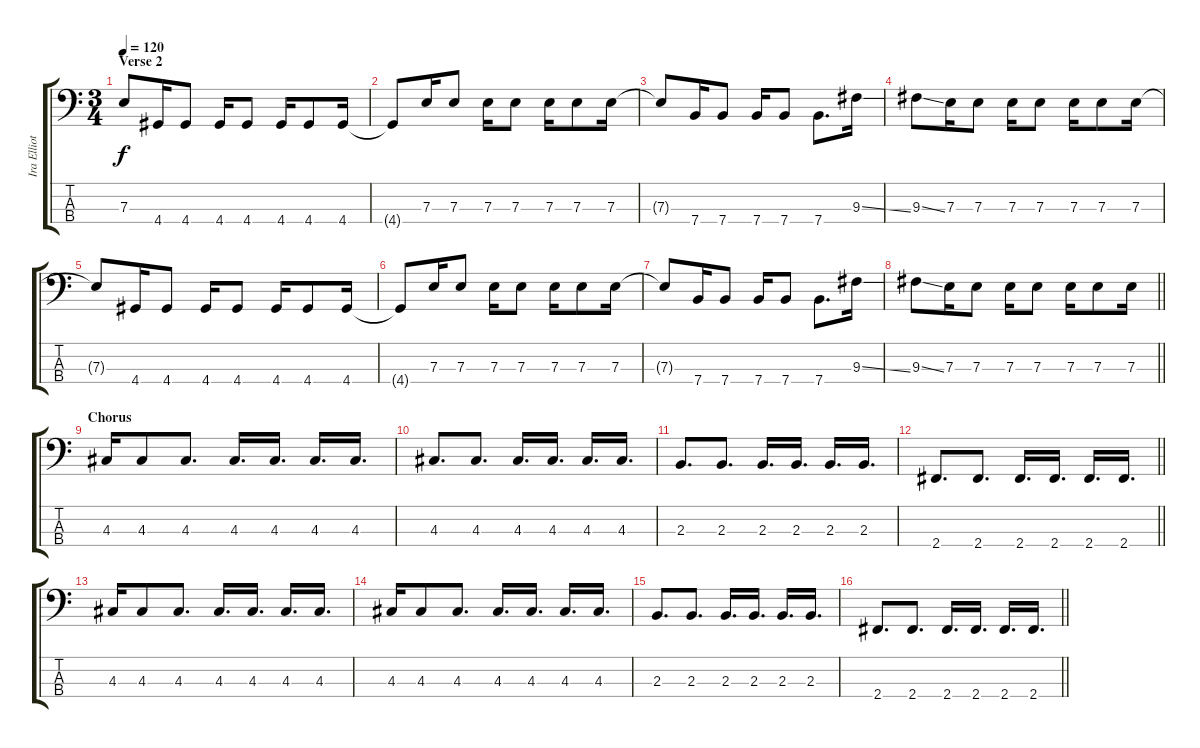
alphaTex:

\track ("Ira Elliot" "Ira Elliot") {instrument electricbassfinger}
\staff {score tabs}
\tuning (G2 D2 A1 E1) {hide}
\ts (3 4)
\section ("" "Verse 2")
\tempo 120
\clef f4
\ks c
7.3{t}.8{dy f} 4.4.16 4.4.8 4.4.16 4.4.8 4.4.16 4.4.8 4.4.16 |
4.4{t}.8 7.3.16 7.3.8 7.3.16 7.3.8 7.3.16 7.3.8 7.3.16 |
7.3{t}.8 7.4.16 7.4.8 7.4.16 7.4.8 7.4.8{d} 9.3{ss}.16 |
9.3{ss}.8 7.3.16 7.3.8 7.3.16 7.3.8 7.3.16 7.3.8 7.3.16 |
7.3{t}.8 4.4.16 4.4.8 4.4.16 4.4.8 4.4.16 4.4.8 4.4.16 |
4.4{t}.8 7.3.16 7.3.8 7.3.16 7.3.8 7.3.16 7.3.8 7.3.16 |
7.3{t}.8 7.4.16 7.4.8 7.4.16 7.4.8 7.4.8{d} 9.3{ss}.16 |
\barLineRight lightlight
9.3{ss}.8 7.3.16 7.3.8 7.3.16 7.3.8 7.3.16 7.3.8 7.3.16 |
\section ("" "Chorus")
4.3.16 4.3.8 4.3.8{d} 4.3.16{d} 4.3.16{d} 4.3.16{d} 4.3.16{d} |
4.3.8{d} 4.3.8{d} 4.3.16{d} 4.3.16{d} 4.3.16{d} 4.3.16{d} |
2.3.8{d} 2.3.8{d} 2.3.16{d} 2.3.16{d} 2.3.16{d} 2.3.16{d} |
\barLineRight lightlight
2.4.8{d} 2.4.8{d} 2.4.16{d} 2.4.16{d} 2.4.16{d} 2.4.16{d} |
4.3.16 4.3.8 4.3.8{d} 4.3.16{d} 4.3.16{d} 4.3.16{d} 4.3.16{d} |
4.3.16 4.3.8 4.3.8{d} 4.3.16{d} 4.3.16{d} 4.3.16{d} 4.3.16{d} |
2.3.8{d} 2.3.8{d} 2.3.16{d} 2.3.16{d} 2.3.16{d} 2.3.16{d} |
\barLineRight lightlight
2.4.8{d} 2.4.8{d} 2.4.16{d} 2.4.16{d} 2.4.16{d} 2.4.16{d}
